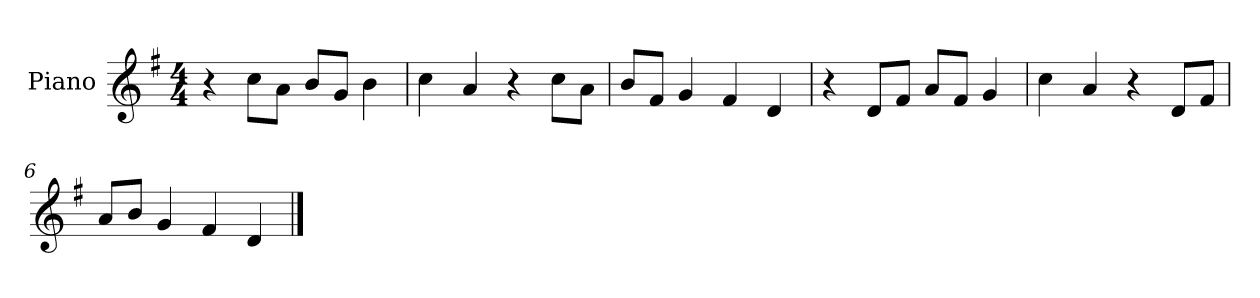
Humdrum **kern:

**kern
*part1
*staff1
*I"Piano
*I'P-no
*clefG2
*k[f#]
*M4/4
*MM90
=1
4r
8cc\L
8a\J
8b/L
8g/J
4b\
=2
4cc\
4a/
4r
8cc\L
8a\J
=3
8b/L
8f#/J
4g/
4f#/
4d/
=4
4r
8d/L
8f#/J
8a/L
8f#/J
4g/
=5
4cc\
4a/
4r
8d/L
8f#/J
=6
8a/L
8b/J
4g/
4f#/
4d/
==
*-
